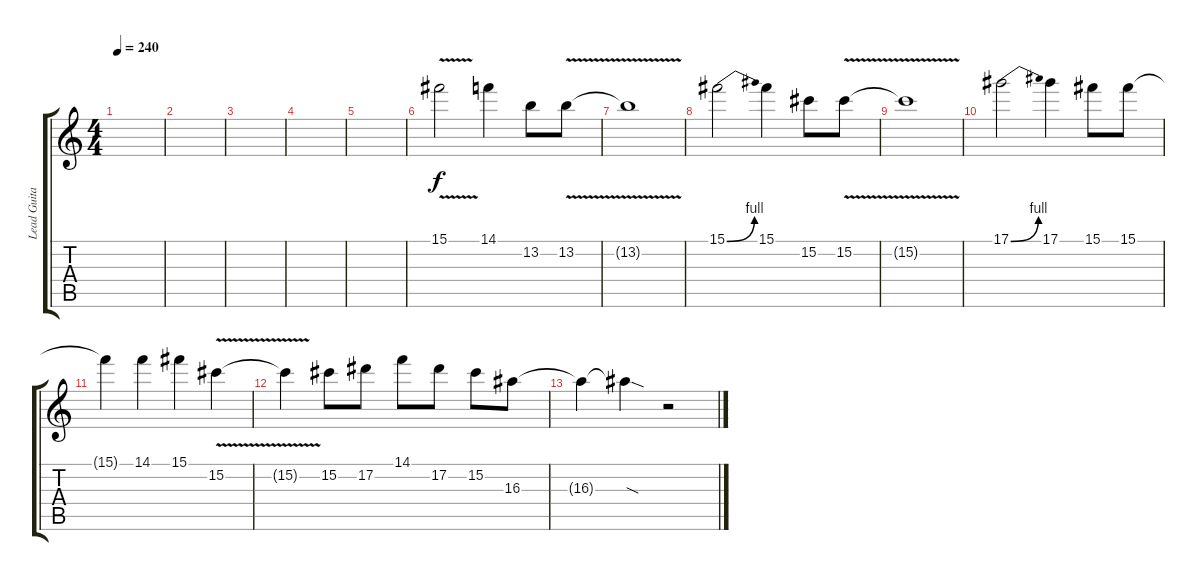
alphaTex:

\track ("Lead Guitar 2" "Lead Guita") {instrument distortionguitar}
\staff {score tabs}
\tuning (Eb4 Bb3 Gb3 Db3 Ab2 Eb2) {hide}
\ts (4 4)
\tempo 240
\clef g2
\ks c
|
|
|
|
|
15.1{v}.2 14.1.4 13.2.8 13.2{v}.8 |
13.2{t}.1 |
15.1{be (bend 0 0 60 4)}.2 15.1.4 15.2.8 15.2{v}.8 |
15.2{t}.1 |
17.1{be (bend 0 0 60 4)}.2 17.1.4 15.1.8 15.1.8 |
15.1{t}.4 14.1.4 15.1.4 15.2{v}.4 |
15.2{t}.4 15.2.8 17.2.8 14.1.8 17.2.8 15.2.8 16.3.8 |
16.3{t}.4 16.3{sod t}.4 r.2
